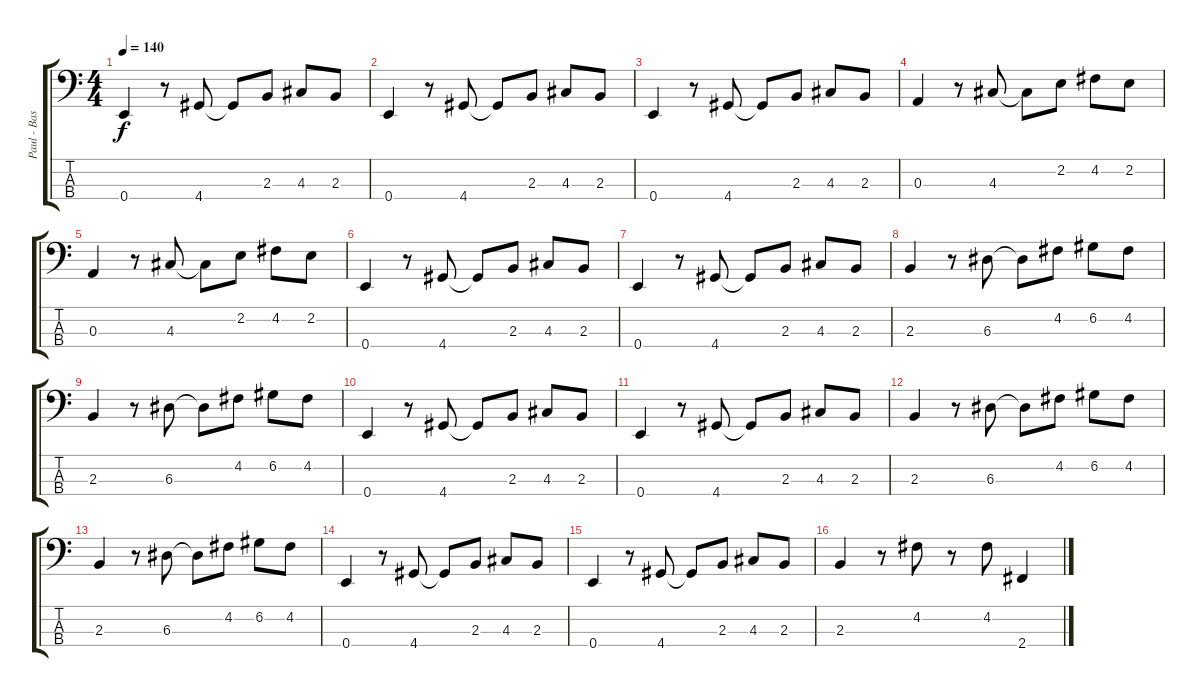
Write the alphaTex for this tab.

\track ("Paul - Bass" "Paul - Bas") {instrument electricbasspick}
\staff {score tabs}
\tuning (G2 D2 A1 E1) {hide}
\ts (4 4)
\tempo 140
\clef f4
\ks c
0.4.4{dy f} r.8 4.4.8 4.4{t}.8 2.3.8 4.3.8 2.3.8 |
0.4.4 r.8 4.4.8 4.4{t}.8 2.3.8 4.3.8 2.3.8 |
0.4.4 r.8 4.4.8 4.4{t}.8 2.3.8 4.3.8 2.3.8 |
0.3.4 r.8 4.3.8 4.3{t}.8 2.2.8 4.2.8 2.2.8 |
0.3.4 r.8 4.3.8 4.3{t}.8 2.2.8 4.2.8 2.2.8 |
0.4.4 r.8 4.4.8 4.4{t}.8 2.3.8 4.3.8 2.3.8 |
0.4.4 r.8 4.4.8 4.4{t}.8 2.3.8 4.3.8 2.3.8 |
2.3.4 r.8 6.3.8 6.3{t}.8 4.2.8 6.2.8 4.2.8 |
2.3.4 r.8 6.3.8 6.3{t}.8 4.2.8 6.2.8 4.2.8 |
0.4.4 r.8 4.4.8 4.4{t}.8 2.3.8 4.3.8 2.3.8 |
0.4.4 r.8 4.4.8 4.4{t}.8 2.3.8 4.3.8 2.3.8 |
2.3.4 r.8 6.3.8 6.3{t}.8 4.2.8 6.2.8 4.2.8 |
2.3.4 r.8 6.3.8 6.3{t}.8 4.2.8 6.2.8 4.2.8 |
0.4.4 r.8 4.4.8 4.4{t}.8 2.3.8 4.3.8 2.3.8 |
0.4.4 r.8 4.4.8 4.4{t}.8 2.3.8 4.3.8 2.3.8 |
2.3.4 r.8 4.2.8 r.8 4.2.8 2.4.4
